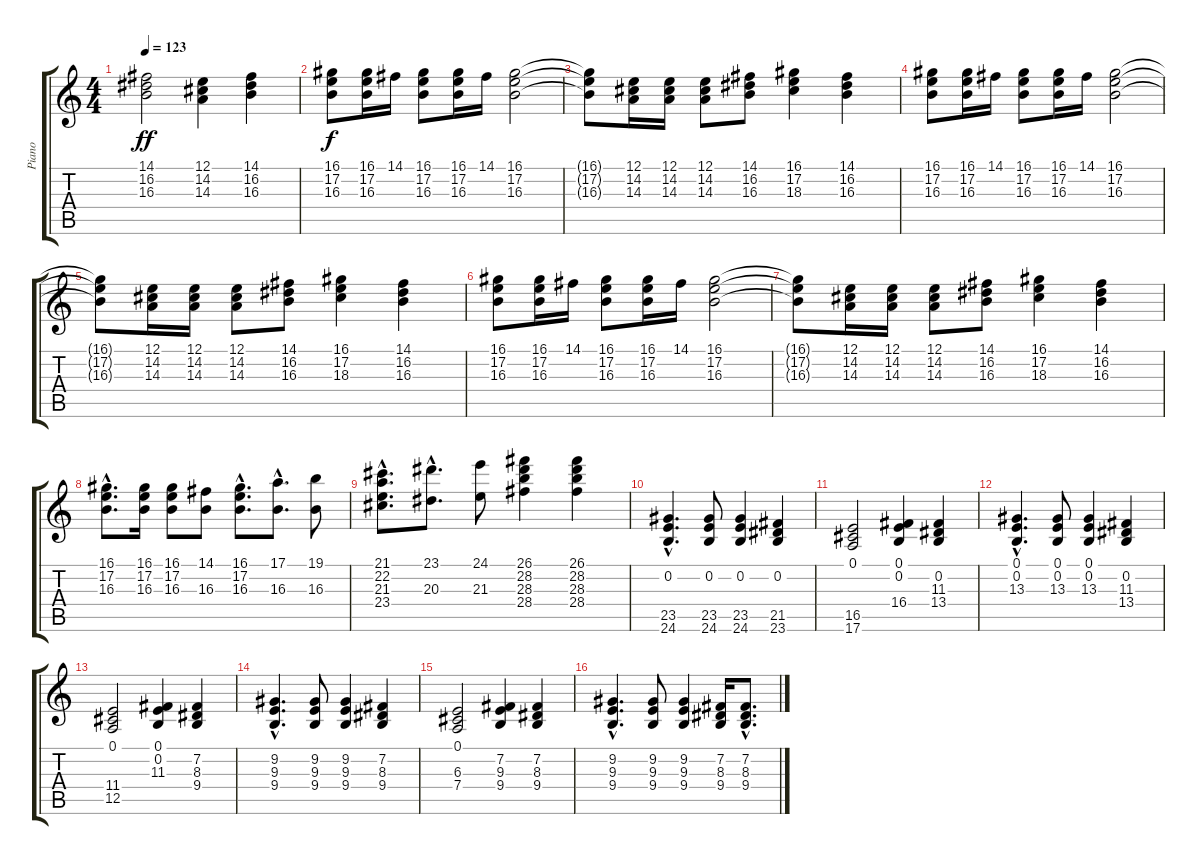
\track ("Piano" "Piano") {instrument acousticgrandpiano}
\staff {score tabs}
\tuning (E4 B3 G3 D3 A2 E2) {hide}
\ts (4 4)
\tempo 123
\clef g2
\ks c
(14.1 16.2 16.3).2{dy ff} (12.1 14.2 14.3).4 (14.1 16.2 16.3).4 |
(16.1 17.2 16.3).8{dy f} (16.1 17.2 16.3).16 14.1.16 (16.1 17.2 16.3).8 (16.1 17.2 16.3).16 14.1.16 (16.1 17.2 16.3).2 |
(16.1{t} 17.2{t} 16.3{t}).8 (12.1 14.2 14.3).16 (12.1 14.2 14.3).16 (12.1 14.2 14.3).8 (14.1 16.2 16.3).8 (16.1 17.2 18.3).4 (14.1 16.2 16.3).4 |
(16.1 17.2 16.3).8 (16.1 17.2 16.3).16 14.1.16 (16.1 17.2 16.3).8 (16.1 17.2 16.3).16 14.1.16 (16.1 17.2 16.3).2 |
(16.1{t} 17.2{t} 16.3{t}).8 (12.1 14.2 14.3).16 (12.1 14.2 14.3).16 (12.1 14.2 14.3).8 (14.1 16.2 16.3).8 (16.1 17.2 18.3).4 (14.1 16.2 16.3).4 |
(16.1 17.2 16.3).8 (16.1 17.2 16.3).16 14.1.16 (16.1 17.2 16.3).8 (16.1 17.2 16.3).16 14.1.16 (16.1 17.2 16.3).2 |
(16.1{t} 17.2{t} 16.3{t}).8 (12.1 14.2 14.3).16 (12.1 14.2 14.3).16 (12.1 14.2 14.3).8 (14.1 16.2 16.3).8 (16.1 17.2 18.3).4 (14.1 16.2 16.3).4 |
(16.1{hac} 17.2{hac} 16.3{hac}).8{d} (16.1 17.2 16.3).16 (16.1 17.2 16.3).8 (14.1 16.3).8 (16.1{hac} 17.2{hac} 16.3{hac}).8{d} (17.1{hac} 16.3{hac}).8{d} (19.1 16.3).8 |
(21.1{hac} 22.2{hac} 21.3{hac} 23.4{hac}).8{d} (23.1{hac} 20.3{hac}).8{d} (24.1 21.3).8 (26.1 28.2 28.3 28.4).4 (26.1 28.2 28.3 28.4).4 |
(0.2{hac} 23.5{hac} 24.6{hac}).4{d} (0.2 23.5 24.6).8 (0.2 23.5 24.6).4 (0.2 21.5 23.6).4 |
(0.1 16.5 17.6).2 (0.1 0.2 16.4).4 (0.2 11.3 13.4).4 |
(0.1{hac} 0.2{hac} 13.3{hac}).4{d} (0.1 0.2 13.3).8 (0.1 0.2 13.3).4 (0.2 11.3 13.4).4 |
(0.1 11.4 12.5).2 (0.1 0.2 11.3).4 (7.2 8.3 9.4).4 |
(9.2{hac} 9.3{hac} 9.4{hac}).4{d} (9.2 9.3 9.4).8 (9.2 9.3 9.4).4 (7.2 8.3 9.4).4 |
(0.1 6.3 7.4).2 (7.2 9.3 9.4).4 (7.2 8.3 9.4).4 |
(9.2{hac} 9.3{hac} 9.4{hac}).4{d} (9.2 9.3 9.4).8 (9.2 9.3 9.4).4 (7.2 8.3 9.4).16 (7.2{hac} 8.3{hac} 9.4{hac}).8{d}
